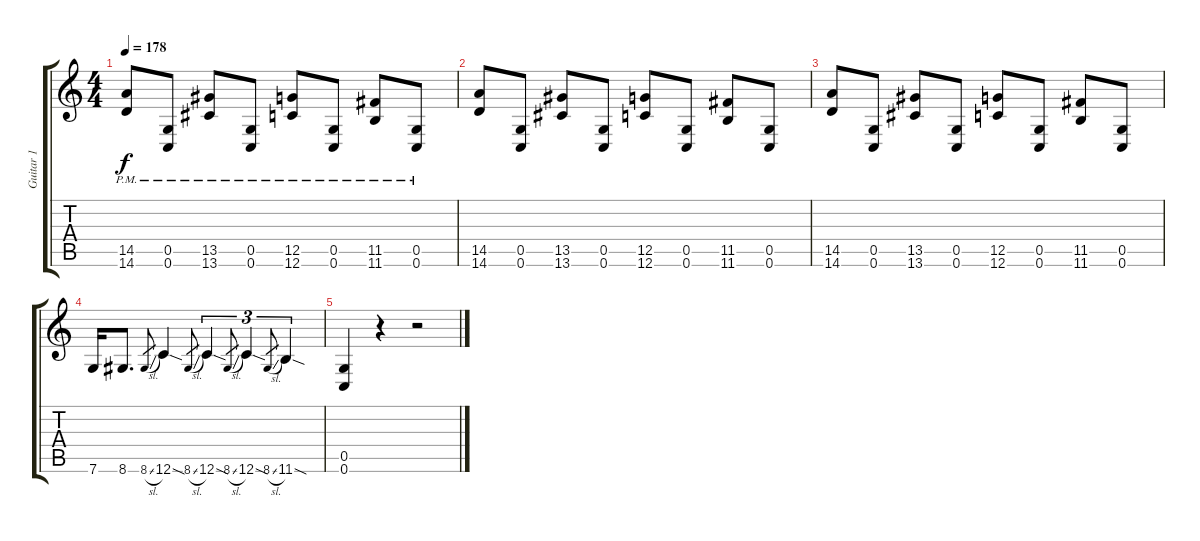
\track ("Guitar 1" "Guitar 1") {instrument distortionguitar}
\staff {score tabs}
\tuning (D4 A3 F3 C3 G2 C2) {hide}
\ts (4 4)
\tempo 178
\clef g2
\ks c
(14.5{pm} 14.6{pm}).8{dy f} (0.5{pm} 0.6{pm}).8 (13.5{pm} 13.6{pm}).8 (0.5{pm} 0.6{pm}).8 (12.5{pm} 12.6{pm}).8 (0.5{pm} 0.6{pm}).8 (11.5{pm} 11.6{pm}).8 (0.5{pm} 0.6{pm}).8 |
(14.5 14.6).8 (0.5 0.6).8 (13.5 13.6).8 (0.5 0.6).8 (12.5 12.6).8 (0.5 0.6).8 (11.5 11.6).8 (0.5 0.6).8 |
(14.5 14.6).8 (0.5 0.6).8 (13.5 13.6).8 (0.5 0.6).8 (12.5 12.6).8 (0.5 0.6).8 (11.5 11.6).8 (0.5 0.6).8 |
7.6.16 8.6.8{d} 8.6{sl}.8{gr} 12.6{sod}.4 8.6{sl}.8{gr} 12.6{sod}.4{tu (3 2)} 8.6{sl}.8{gr} 12.6{sod}.4{tu (3 2)} 8.6{sl}.8{gr} 11.6{sod}.4{tu (3 2)} |
(0.5 0.6).4 r.4 r.2
